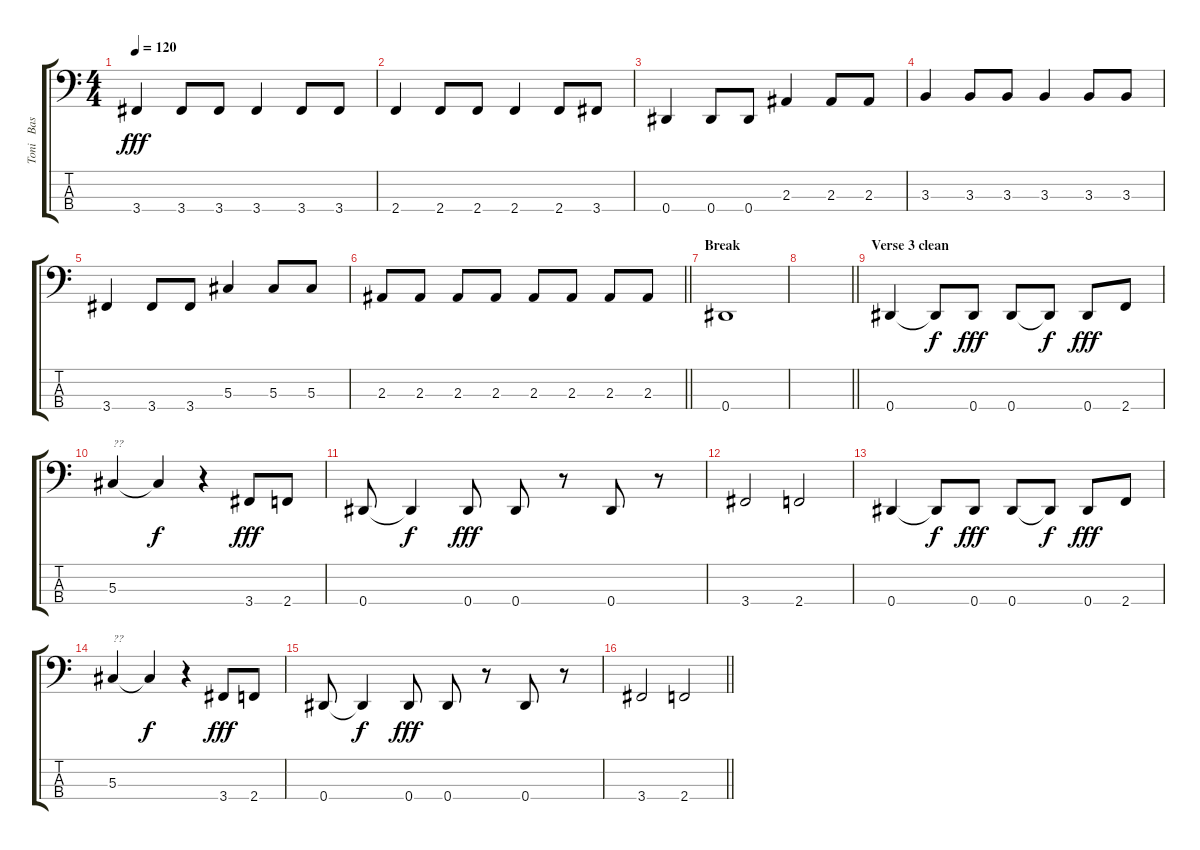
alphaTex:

\track ("Toni   Bass" "Toni   Bas") {instrument electricbasspick}
\staff {score tabs}
\tuning (Gb2 Db2 Ab1 Eb1) {hide}
\ts (4 4)
\tempo 120
\clef f4
\ks c
3.4.4{dy fff} 3.4.8 3.4.8 3.4.4 3.4.8 3.4.8 |
2.4.4 2.4.8 2.4.8 2.4.4 2.4.8 3.4.8 |
0.4.4 0.4.8 0.4.8 2.3.4 2.3.8 2.3.8 |
3.3.4 3.3.8 3.3.8 3.3.4 3.3.8 3.3.8 |
3.4.4 3.4.8 3.4.8 5.3.4 5.3.8 5.3.8 |
\barLineRight lightlight
2.3.8 2.3.8 2.3.8 2.3.8 2.3.8 2.3.8 2.3.8 2.3.8 |
\section ("" "Break")
0.4.1 |
\barLineRight lightlight
|
\section ("" "Verse 3 clean")
0.4.4 0.4{t}.8{dy f} 0.4.8{dy fff} 0.4.8 0.4{t}.8{dy f} 0.4.8{dy fff} 2.4.8 |
5.3.4{txt "??"} 5.3{t}.4{dy f} r.4 3.4.8{dy fff} 2.4.8 |
0.4.8 0.4{t}.4{dy f} 0.4.8{dy fff} 0.4.8 r.8 0.4.8 r.8 |
3.4.2 2.4.2 |
0.4.4 0.4{t}.8{dy f} 0.4.8{dy fff} 0.4.8 0.4{t}.8{dy f} 0.4.8{dy fff} 2.4.8 |
5.3.4{txt "??"} 5.3{t}.4{dy f} r.4 3.4.8{dy fff} 2.4.8 |
0.4.8 0.4{t}.4{dy f} 0.4.8{dy fff} 0.4.8 r.8 0.4.8 r.8 |
\barLineRight lightlight
3.4.2 2.4.2
